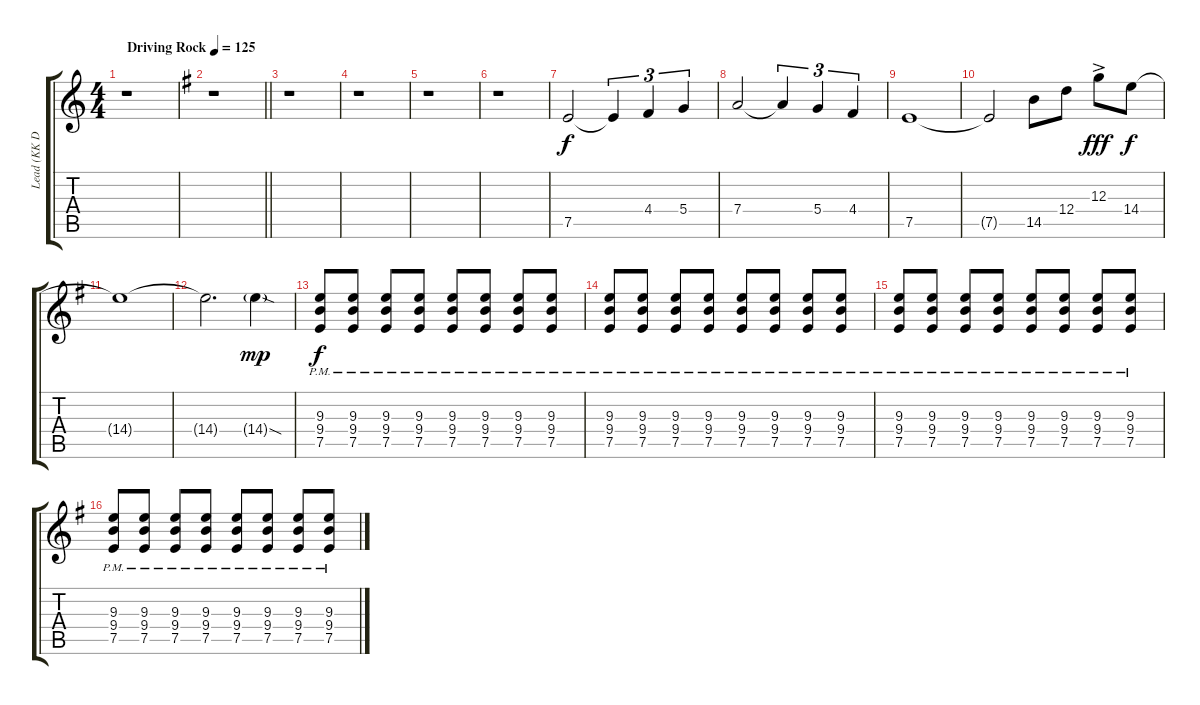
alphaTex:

\track ("Lead (KK Downing)" "Lead (KK D") {instrument distortionguitar}
\staff {score tabs}
\tuning (E4 B3 G3 D3 A2 E2) {hide}
\ts (4 4)
\tempo (125 "Driving Rock")
\clef g2
\ks c
r.1{dy f instrument distortionguitar} |
\barLineRight lightlight
\ks g
r.1 |
r.1 |
r.1 |
r.1 |
r.1 |
7.5.2 7.5{t}.4{tu (3 2)} 4.4.4{tu (3 2)} 5.4.4{tu (3 2)} |
7.4.2 7.4{t}.4{tu (3 2)} 5.4.4{tu (3 2)} 4.4.4{tu (3 2)} |
7.5.1 |
7.5{t}.2 14.5.8 12.4.8 12.3{ac}.8{dy fff} 14.4.8{dy f} |
14.4{t}.1 |
14.4{t}.2{d} 14.4{sod g}.4{dy mp} |
(9.3{pm} 9.4{pm} 7.5{pm}).8{dy f} (9.3{pm} 9.4{pm} 7.5{pm}).8 (9.3{pm} 9.4{pm} 7.5{pm}).8 (9.3{pm} 9.4{pm} 7.5{pm}).8 (9.3{pm} 9.4{pm} 7.5{pm}).8 (9.3{pm} 9.4{pm} 7.5{pm}).8 (9.3{pm} 9.4{pm} 7.5{pm}).8 (9.3{pm} 9.4{pm} 7.5{pm}).8 |
(9.3{pm} 9.4{pm} 7.5{pm}).8 (9.3{pm} 9.4{pm} 7.5{pm}).8 (9.3{pm} 9.4{pm} 7.5{pm}).8 (9.3{pm} 9.4{pm} 7.5{pm}).8 (9.3{pm} 9.4{pm} 7.5{pm}).8 (9.3{pm} 9.4{pm} 7.5{pm}).8 (9.3{pm} 9.4{pm} 7.5{pm}).8 (9.3{pm} 9.4{pm} 7.5{pm}).8 |
(9.3{pm} 9.4{pm} 7.5{pm}).8 (9.3{pm} 9.4{pm} 7.5{pm}).8 (9.3{pm} 9.4{pm} 7.5{pm}).8 (9.3{pm} 9.4{pm} 7.5{pm}).8 (9.3{pm} 9.4{pm} 7.5{pm}).8 (9.3{pm} 9.4{pm} 7.5{pm}).8 (9.3{pm} 9.4{pm} 7.5{pm}).8 (9.3{pm} 9.4{pm} 7.5{pm}).8 |
(9.3{pm} 9.4{pm} 7.5{pm}).8 (9.3{pm} 9.4{pm} 7.5{pm}).8 (9.3{pm} 9.4{pm} 7.5{pm}).8 (9.3{pm} 9.4{pm} 7.5{pm}).8 (9.3{pm} 9.4{pm} 7.5{pm}).8 (9.3{pm} 9.4{pm} 7.5{pm}).8 (9.3{pm} 9.4{pm} 7.5{pm}).8 (9.3{pm} 9.4{pm} 7.5{pm}).8
